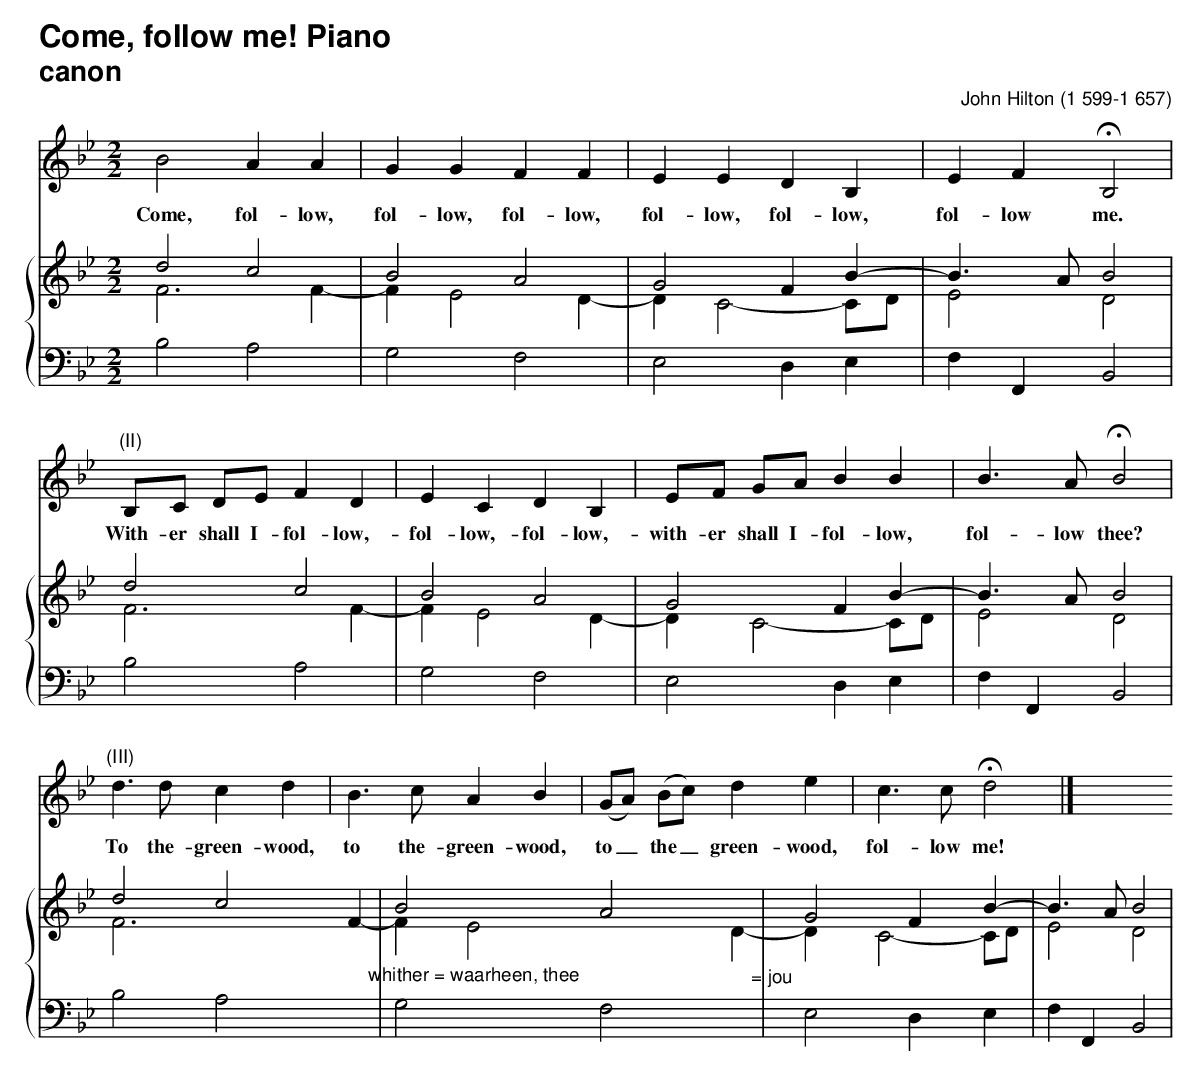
X:1
T:Come, follow me! Piano
T:canon
C:John Hilton (1 599-1 657)
%%score 1 { ( 2 3 ) | 4 }
L:1/4
M:2/2
K:Bb
V:1 treble stafflines=5
V:2 treble stafflines=5
V:3 treble stafflines=5
V:4 bass stafflines=5
V:1
B2 A A | G G F F | E E D B, | E F !fermata!B,2 |$ "(II)"B,/C/ D/E/ F D | E C D B, | E/F/ G/A/ B B |
w: Come, fol- low,|fol- low, fol- low,|fol- low, fol- low,|fol- low me.| With- er shall I- fol- low,-|fol- low,- fol- low,-|with- er shall I- fol- low,|
B3/2 A/ !fermata!B2 |$ "(III)"d3/2 d/ c d | B3/2 c/ A B | (G/A/) (B/c/) d e | c3/2 c/ !fermata!d2 |]
w: fol- low thee?| To the- green- wood,|to the- green- wood,|to _ the _ green- wood,|fol- low me!|
V:2
d2 c2 | B2 A2 | G2 F B- | B3/2 A/ B2 |$ d2 c2 | B2 A2 | G2 F B- | B3/2 A/ B2 |$
d2 c2 x"_whither = waarheen, thee" | B2 x A2 x"_= jou" | G2 F B- | B3/2 A/ B2 |
V:3
F3 F- | F E2 D- | D C2- C/D/ | E2 D2 |$ F3 F- | F E2 D- | D C2- C/D/ | E2 D2 |$ F3 x F- |
F E2 x2 D- | D C2- C/D/ | E2 D2 |
V:4
B,2 A,2 | G,2 F,2 | E,2 D, E, | F, F,, B,,2 |$ B,2 A,2 | G,2 F,2 | E,2 D, E, | F, F,, B,,2 |$
B,2 A,2 x | G,2 x F,2 x | E,2 D, E, | F, F,, B,,2 |
